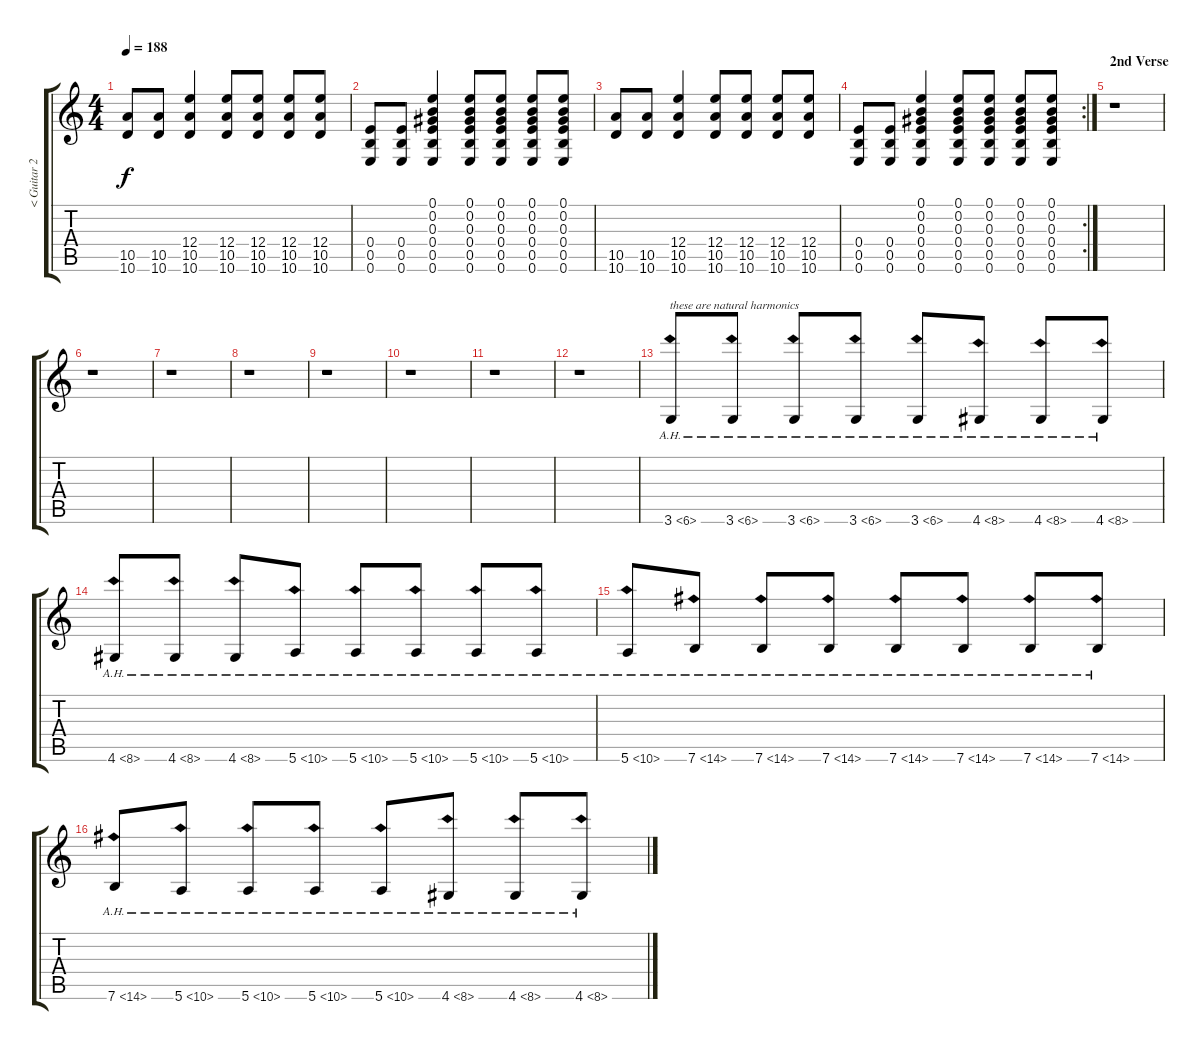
\track ("< Guitar 2 >" "< Guitar 2") {instrument distortionguitar}
\staff {score tabs}
\tuning (E4 B3 Ab3 E3 B2 E2) {hide}
\ts (4 4)
\tempo 188
\clef g2
\ks c
(10.5{t} 10.6{t}).8{dy f} (10.5 10.6).8 (12.4 10.5 10.6).4 (12.4 10.5 10.6).8 (12.4 10.5 10.6).8 (12.4 10.5 10.6).8 (12.4 10.5 10.6).8 |
(0.4 0.5 0.6).8 (0.4 0.5 0.6).8 (0.1 0.2 0.3 0.4 0.5 0.6).4 (0.1 0.2 0.3 0.4 0.5 0.6).8 (0.1 0.2 0.3 0.4 0.5 0.6).8 (0.1 0.2 0.3 0.4 0.5 0.6).8 (0.1 0.2 0.3 0.4 0.5 0.6).8 |
(10.5 10.6).8 (10.5 10.6).8 (12.4 10.5 10.6).4 (12.4 10.5 10.6).8 (12.4 10.5 10.6).8 (12.4 10.5 10.6).8 (12.4 10.5 10.6).8 |
\rc 2
(0.4 0.5 0.6).8 (0.4 0.5 0.6).8 (0.1 0.2 0.3 0.4 0.5 0.6).4 (0.1 0.2 0.3 0.4 0.5 0.6).8 (0.1 0.2 0.3 0.4 0.5 0.6).8 (0.1 0.2 0.3 0.4 0.5 0.6).8 (0.1 0.2 0.3 0.4 0.5 0.6).8 |
\section ("" "2nd Verse")
r.1 |
r.1 |
r.1 |
r.1 |
r.1 |
r.1 |
r.1 |
r.1 |
3.6{ah 3}.8{txt "these are natural harmonics"} 3.6{ah 3}.8 3.6{ah 3}.8 3.6{ah 3}.8 3.6{ah 3}.8 4.6{ah 4}.8 4.6{ah 4}.8 4.6{ah 4}.8 |
4.6{ah 4}.8 4.6{ah 4}.8 4.6{ah 4}.8 5.6{ah 5}.8 5.6{ah 5}.8 5.6{ah 5}.8 5.6{ah 5}.8 5.6{ah 5}.8 |
5.6{ah 5}.8 7.6{ah 7}.8 7.6{ah 7}.8 7.6{ah 7}.8 7.6{ah 7}.8 7.6{ah 7}.8 7.6{ah 7}.8 7.6{ah 7}.8 |
7.6{ah 7}.8 5.6{ah 5}.8 5.6{ah 5}.8 5.6{ah 5}.8 5.6{ah 5}.8 4.6{ah 4}.8 4.6{ah 4}.8 4.6{ah 4}.8
